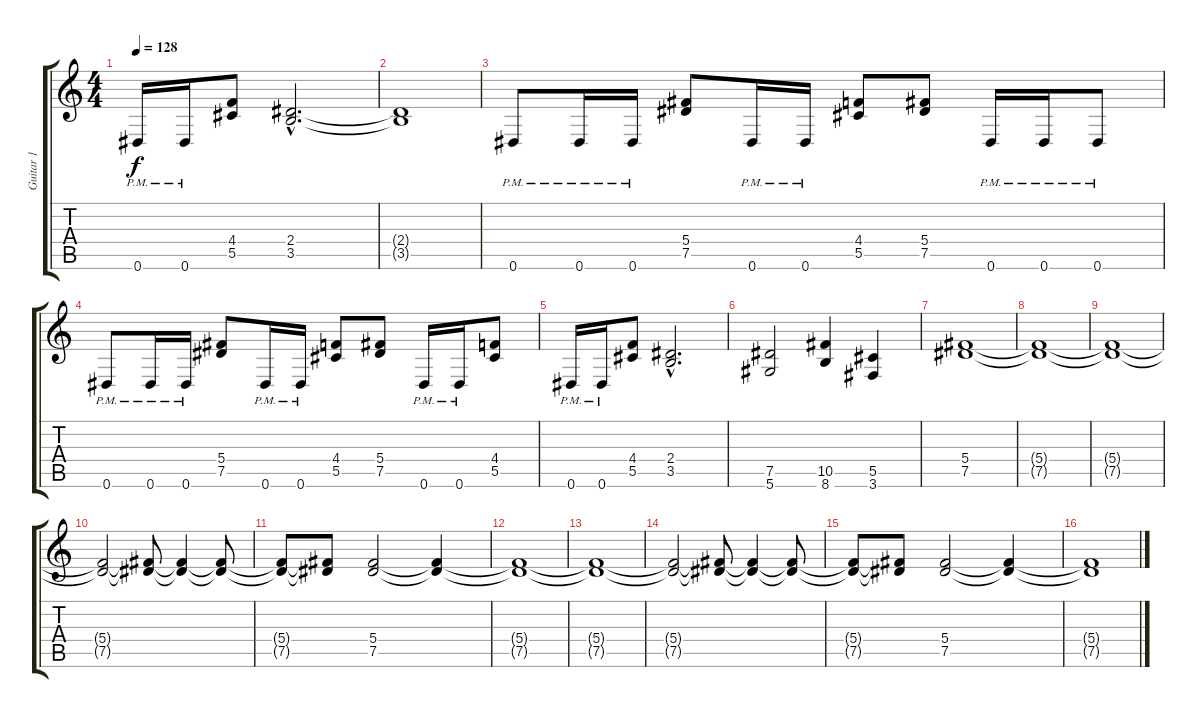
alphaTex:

\track ("Guitar 1" "Guitar 1") {instrument acousticguitarsteel}
\staff {score tabs}
\tuning (Eb4 Bb3 Gb3 Db3 Ab2 Eb2) {hide}
\ts (4 4)
\tempo 128
\clef g2
\ks c
0.6{pm}.16{dy f} 0.6{pm}.16 (4.4 5.5).8 (2.4{hac} 3.5{hac}).2{d} |
(2.4{t} 3.5{t}).1 |
0.6{pm}.8 0.6{pm}.16 0.6{pm}.16 (5.4 7.5).8 0.6{pm}.16 0.6{pm}.16 (4.4 5.5).8 (5.4 7.5).8 0.6{pm}.16 0.6{pm}.16 0.6{pm}.8 |
0.6{pm}.8 0.6{pm}.16 0.6{pm}.16 (5.4 7.5).8 0.6{pm}.16 0.6{pm}.16 (4.4 5.5).8 (5.4 7.5).8 0.6{pm}.16 0.6{pm}.16 (4.4 5.5).8 |
0.6{pm}.16 0.6{pm}.16 (4.4 5.5).8 (2.4{hac} 3.5{hac}).2{d} |
(7.5 5.6).2 (10.5 8.6).4 (5.5 3.6).4 |
(5.4 7.5).1{volume 16} |
(5.4{t} 7.5{t}).1 |
(5.4{t} 7.5{t}).1 |
(5.4{t} 7.5{t}).2 (5.4{t} 7.5{t}).8 (5.4{t} 7.5{t}).4 (5.4{t} 7.5{t}).8 |
(5.4{t} 7.5{t}).8 (5.4{t} 7.5{t}).8 (5.4 7.5).2 (5.4{t} 7.5{t}).4 |
(5.4{t} 7.5{t}).1 |
(5.4{t} 7.5{t}).1 |
(5.4{t} 7.5{t}).2 (5.4{t} 7.5{t}).8 (5.4{t} 7.5{t}).4 (5.4{t} 7.5{t}).8 |
(5.4{t} 7.5{t}).8 (5.4{t} 7.5{t}).8 (5.4 7.5).2 (5.4{t} 7.5{t}).4 |
(5.4{t} 7.5{t}).1
